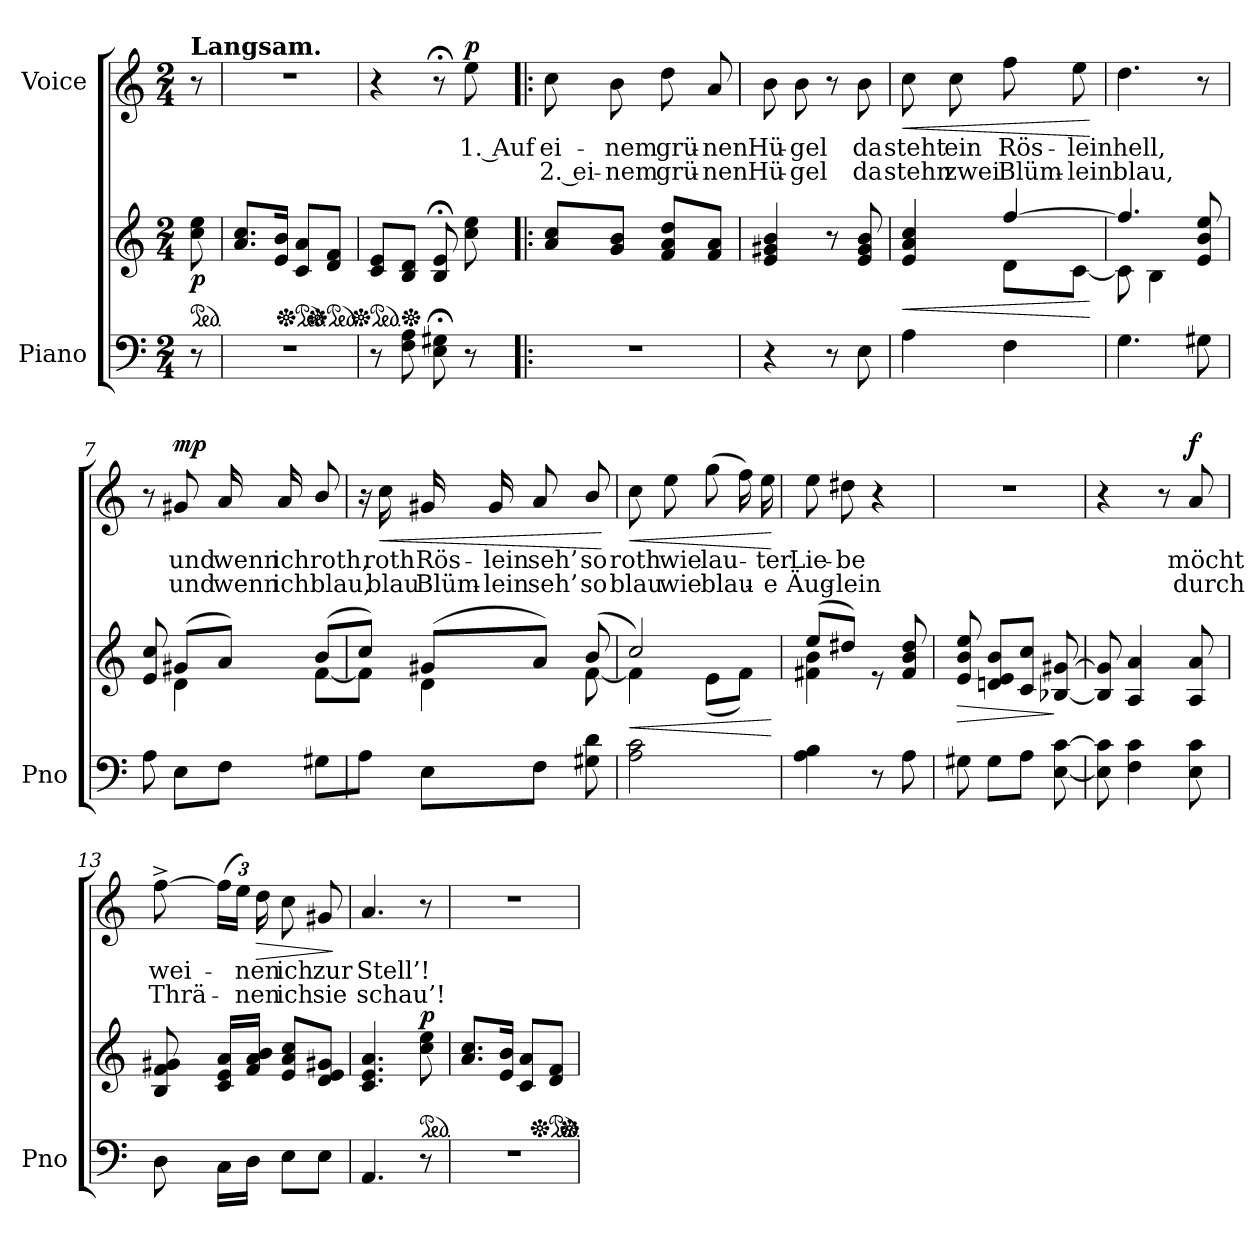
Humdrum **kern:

**kern	**kern	**dynam	**kern	**text	**text	**dynam
*part2	*part2	*part2	*part1	*part1	*part1	*part1
*staff3	*staff2	*staff2/3	*staff1	*staff1	*staff1	*staff1
*I"Piano	*	*	*I"Voice	*	*	*
*I'Pno	*	*	*	*	*	*
*clefF4	*clefG2	*	*clefG2	*	*	*
*k[]	*k[]	*	*k[]	*	*	*
*M2/4	*M2/4	*	*M2/4	*	*	*
*MM62	*MM62	*	*MM62	*	*	*
*	*ped	*	*	*	*	*
=	=	=	=	=	=	=
!	!	!	!LO:TX:a:B:t=Langsam.	!	!	!
!	!	!LO:DY:b	!	!	!	!
8r	8cc\ 8ee\	p	8r	.	.	.
=1	=1	=1	=1	=1	=1	=1
2r	8.a/ 8.cc/L	.	2r	.	.	.
.	16e/ 16b/Jk	.	.	.	.	.
*	*Xped	*	*	*	*	*
*	*ped	*	*	*	*	*
.	8c/ 8a/L	.	.	.	.	.
*	*Xped	*	*	*	*	*
*	*ped	*	*	*	*	*
.	8d/ 8f/J	.	.	.	.	.
=2	=2	=2	=2	=2	=2	=2
*	*Xped	*	*	*	*	*
*	*ped	*	*	*	*	*
8r	8c/ 8e/L	.	4r	.	.	.
*	*Xped	*	*	*	*	*
8F\ 8A\	8B/ 8d/J	.	.	.	.	.
8E\;< 8G#X\;<	8B/;< 8e/;<	.	8r;<	.	.	.
*	*	*	*MM66	*	*	*
!	!	!	!	!LO:LY:b	!	!LO:DY:a
8r	8cc\ 8ee\	.	8ee\	1. Auf	.	p
=3!|:	=3!|:	=3!|:	=3!|:	=3!|:	=3!|:	=3!|:
!	!	!	!	!LO:LY:b	!LO:LY:b	!
2r	8a/ 8cc/L	.	8cc\	ei-	2. ei-	.
!	!	!	!	!LO:LY:b	!LO:LY:b	!
.	8g/ 8b/J	.	8b\	-nem	-nem	.
!	!	!	!	!LO:LY:b	!LO:LY:b	!
.	8f/ 8a/ 8dd/L	.	8dd\	grü-	grü-	.
!	!	!	!	!LO:LY:b	!LO:LY:b	!
.	8f/ 8a/J	.	8a/	-nen	-nen	.
=4	=4	=4	=4	=4	=4	=4
!	!	!	!	!LO:LY:b	!LO:LY:b	!
4r	4e/ 4g#X/ 4b/	.	8b\	Hü-	Hü-	.
!	!	!	!	!LO:LY:b	!LO:LY:b	!
.	.	.	8b\	-gel	-gel	.
8r	8r	.	8r	.	.	.
!	!	!	!	!LO:LY:b	!LO:LY:b	!
8E\	8e/ 8g#/ 8b/	.	8b\	da	da	.
!!LO:LB:g=z
=5	=5	=5	=5	=5	=5	=5
!	!	!LO:HP:b	!	!LO:LY:b	!LO:LY:b	!LO:HP:b
*	*^	*	*	*	*	*
4A\	4e/ 4a/ 4cc/	4ryy	<	8cc\	steht	stehn	<
!	!	!	!	!	!LO:LY:b	!LO:LY:b	!
.	.	.	.	8cc\	ein	zwei	.
!	!	!	!	!	!LO:LY:b	!LO:LY:b	!
4F\	[4ff/	8d\L	.	8ff\	Rös-	Blüm-	.
!	!	!	!	!	!LO:LY:b	!LO:LY:b	!
.	.	[8c\J	.	8ee\	-lein	-lein	.
*	*v	*v	*	*	*	*	*
.	.	[	.	.	.	[
=6	=6	=6	=6	=6	=6	=6
*	*^	*	*	*	*	*
!	!	!	!	!	!LO:LY:b	!LO:LY:b	!
4.G\	4.ff/]	8c\]	.	4.dd\	hell,	blau,	.
.	.	4B\	.	.	.	.	.
8G#X\	8e/ 8b/ 8ee/	8ryy	.	8r	.	.	.
=7	=7	=7	=7	=7	=7	=7	=7
8A\	8e/ 8cc/	8ryy	.	8r	.	.	.
!	!	!	!	!	!LO:LY:b	!LO:LY:b	!LO:DY:a
8E\L	(8g#X/L	4d\	.	8g#X/	und	und	mp
!	!	!	!	!	!LO:LY:b	!LO:LY:b	!
8F\J	8a/J)	.	.	16a/	wenn	wenn	.
!	!	!	!	!	!LO:LY:b	!LO:LY:b	!
.	.	.	.	16a/	ich	ich	.
!	!	!	!	!	!LO:LY:b	!LO:LY:b	!
8G#X\L	(8b/L	[8f\L	.	8b/	roth,	blau,	.
=8	=8	=8	=8	=8	=8	=8	=8
8A\J	8cc/J)	8f\J]	.	16r	.	.	.
!	!	!	!	!	!LO:LY:b	!LO:LY:b	!LO:HP:b
.	.	.	.	16cc\	roth	blau	<
!	!	!	!	!	!LO:LY:b	!LO:LY:b	!
8E\L	(8g#X/L	4d\	.	16g#X/	Rös-	Blüm-	.
!	!	!	!	!	!LO:LY:b	!LO:LY:b	!
.	.	.	.	16g#/	-lein	-lein	.
!	!	!	!	!	!LO:LY:b	!LO:LY:b	!
8F\J	8a/J)	.	.	8a/	seh’	seh’	.
!	!	!	!	!	!LO:LY:b	!LO:LY:b	!
8G#X\ 8d\	(8b/	[8f\	.	8b/	so	so	.
*	*v	*v	*	*	*	*	*
.	.	.	.	.	.	[
=9	=9	=9	=9	=9	=9	=9
!	!	!LO:HP:b	!	!LO:LY:b	!LO:LY:b	!LO:HP:b
*	*^	*	*	*	*	*
2A\ 2c\	2cc/)	4f\]	<	8cc\	roth	blau	<
!	!	!	!	!	!LO:LY:b	!LO:LY:b	!
.	.	.	.	8ee\	wie	wie	.
!	!	!	!	!	!LO:LY:b	!LO:LY:b	!
.	.	(>8e\L	.	(8gg\	lau-	blau-	.
.	.	8f\J)	.	16ff\)	.	.	.
!	!	!	!	!	!LO:LY:b	!LO:LY:b	!
.	.	.	.	16ee\	ter	e	.
*	*v	*v	*	*	*	*	*
.	.	[	.	.	.	[
!!LO:LB:g=z
=10	=10	=10	=10	=10	=10	=10
*	*^	*	*	*	*	*
!	!	!	!	!	!LO:LY:b	!LO:LY:b	!
4A\ 4B\	(8ee/L	4f#X\ 4b\	.	8ee\	Lie-	Äug-	.
!	!	!	!	!	!LO:LY:b	!LO:LY:b	!
.	8dd#X/J)	.	.	8dd#X\	-be	-lein	.
8r	8re	4ryy	.	4r	.	.	.
8A\	8f#/ 8b/ 8dd#/	.	.	.	.	.	.
*	*v	*v	*	*	*	*	*
=11	=11	=11	=11	=11	=11	=11
!	!	!LO:HP:b	!	!	!	!
8G#X\	8e/ 8b/ 8ee/	>	2r	.	.	.
8G#\L	8dn/ 8e/ 8b/L	.	.	.	.	.
8A\J	8c/ 8cc/J	.	.	.	.	.
[8E\ [8c\	[8B-X/ [8g#X/	]	.	.	.	.
=12	=12	=12	=12	=12	=12	=12
8E\] 8c\]	8B-/] 8g#/]	.	4r	.	.	.
4F\ 4c\	4A/ 4a/	.	.	.	.	.
.	.	.	8r	.	.	.
!	!	!	!	!LO:LY:b	!LO:LY:b	!LO:DY:a
8E\ 8c\	8A/ 8a/	.	8a/	möcht	durch	f
=13	=13	=13	=13	=13	=13	=13
!	!	!	!	!LO:LY:b	!LO:LY:b	!
8D\	8B/ 8f/ 8g#X/	.	[8ff^\	wei-	Thrä-	.
*	*	*	*Xbrackettup	*	*	*
16C\LL	16c/ 16e/ 16a/LL	.	(24ff\LL]	.	.	.
.	.	.	24ee\JJ)	.	.	.
16D\JJ	16f/ 16a/ 16b/JJ	.	.	.	.	.
!	!	!	!	!LO:LY:b	!LO:LY:b	!LO:HP:b
.	.	.	24dd\	nen	nen	>
!	!	!	!	!LO:LY:b	!LO:LY:b	!
8E\L	8e/ 8a/ 8cc/L	.	8cc\	ich	ich	.
!	!	!	!	!LO:LY:b	!LO:LY:b	!
8E\J	8d/ 8e/ 8g#X/J	.	8g#X/	zur	sie	.
.	.	.	.	.	.	]
=14	=14	=14	=14	=14	=14	=14
!	!	!	!	!LO:LY:b	!LO:LY:b	!
4.AA/	4.c/ 4.e/ 4.a/	.	4.a/	Stell’!	schau’!	.
*	*ped	*	*	*	*	*
!	!	!LO:DY:a	!	!	!	!
8r	8cc\ 8ee\	p	8r	.	.	.
=15	=15	=15	=15	=15	=15	=15
2r	8.a/ 8.cc/L	.	2r	.	.	.
.	16e/ 16b/Jk	.	.	.	.	.
.	8c/ 8a/L	.	.	.	.	.
*	*Xped	*	*	*	*	*
*	*ped	*	*	*	*	*
.	8d/ 8f/J	.	.	.	.	.
*	*Xped	*	*	*	*	*
=	=	=	=	=	=	=
*-	*-	*-	*-	*-	*-	*-
